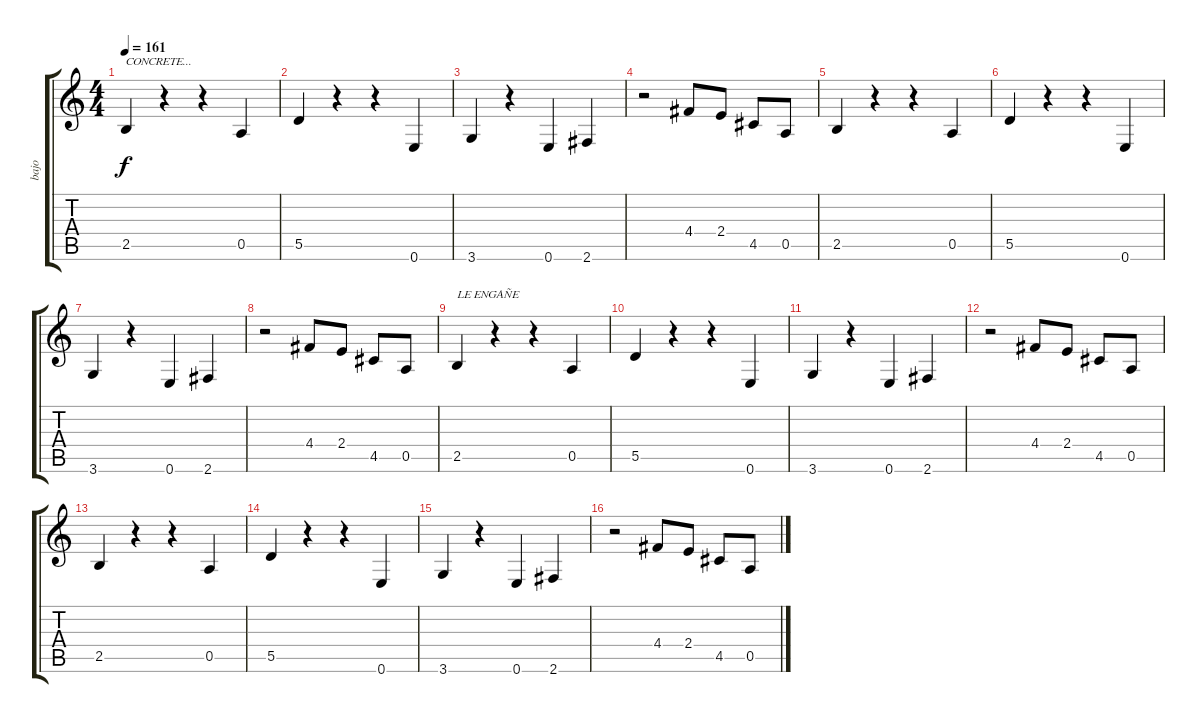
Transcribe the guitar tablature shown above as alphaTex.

\track ("bajo" "bajo") {instrument electricbasspick}
\staff {score tabs}
\tuning (E4 B3 G3 D3 A2 E2) {hide}
\ts (4 4)
\tempo 161
\clef g2
\ks c
2.5.4{txt "CONCRETE..." dy f} r.4 r.4 0.5.4 |
5.5.4 r.4 r.4 0.6.4 |
3.6.4 r.4 0.6.4 2.6.4 |
r.2 4.4.8 2.4.8 4.5.8 0.5.8 |
2.5.4 r.4 r.4 0.5.4 |
5.5.4 r.4 r.4 0.6.4 |
3.6.4 r.4 0.6.4 2.6.4 |
r.2 4.4.8 2.4.8 4.5.8 0.5.8 |
2.5.4{txt "LE ENGAÑE"} r.4 r.4 0.5.4 |
5.5.4 r.4 r.4 0.6.4 |
3.6.4 r.4 0.6.4 2.6.4 |
r.2 4.4.8 2.4.8 4.5.8 0.5.8 |
2.5.4 r.4 r.4 0.5.4 |
5.5.4 r.4 r.4 0.6.4 |
3.6.4 r.4 0.6.4 2.6.4 |
r.2 4.4.8 2.4.8 4.5.8 0.5.8
